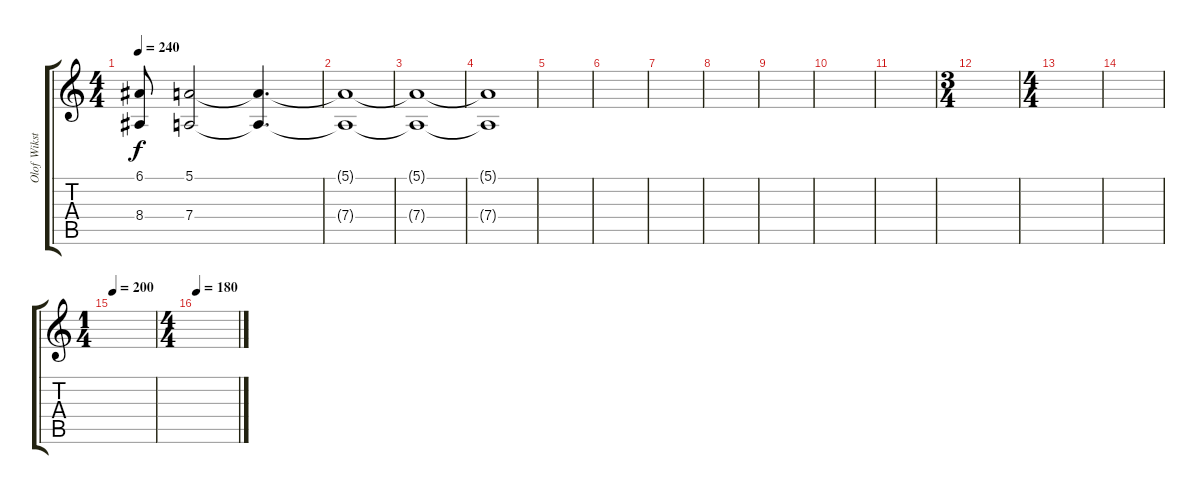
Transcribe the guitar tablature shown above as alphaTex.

\track ("Olof Wikstrand" "Olof Wikst") {instrument lead2sawtooth}
\staff {score tabs}
\tuning (E4 B3 G3 D3 A2 E2) {hide}
\ts (4 4)
\tempo 240
\clef g2
\ks c
(6.1{t} 8.4{t}).8{dy f} (5.1 7.4).2 (5.1{t} 7.4{t}).4{d} |
(5.1{t} 7.4{t}).1 |
(5.1{t} 7.4{t}).1 |
(5.1{t} 7.4{t}).1 |
|
|
|
|
|
|
|
\ts (3 4)
|
\ts (4 4)
|
|
\ts (1 4)
\tempo 200
|
\ts (4 4)
\tempo 180
